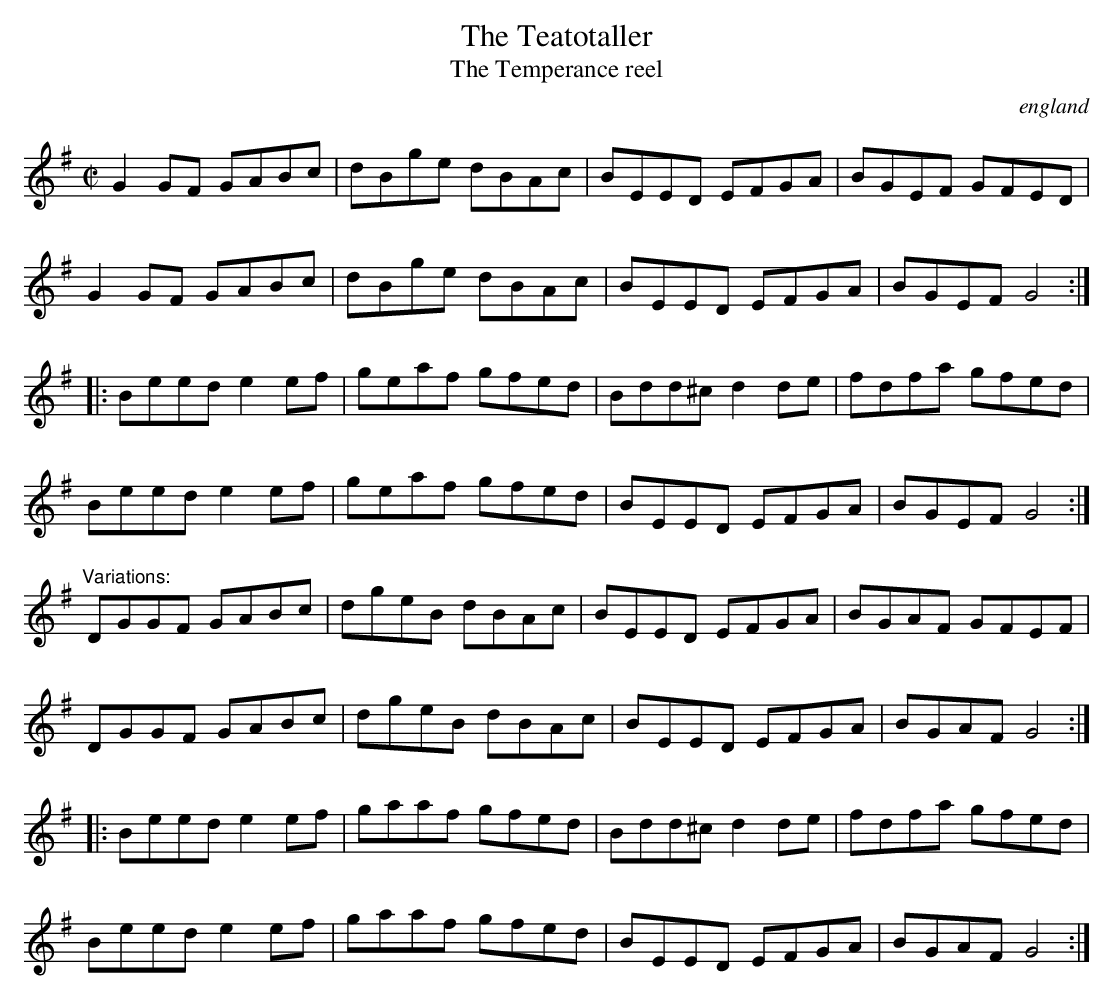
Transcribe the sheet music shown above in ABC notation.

X:1
T:Teatotaller, The
T:Temperance reel, The
O:england
M:C|
K:G
G2GF GABc|dBge dBAc|BEED EFGA|BGEF GFED|
G2GF GABc|dBge dBAc|BEED EFGA|BGEF G4:|
|:Beed e2ef|geaf gfed|Bdd^c d2de|fdfa gfed|
Beed e2ef|geaf gfed|BEED EFGA|BGEF G4:|
"Variations:"
DGGF GABc|dgeB dBAc|BEED EFGA|BGAF GFEF|
DGGF GABc|dgeB dBAc|BEED EFGA|BGAF G4:|
|:Beed e2ef|gaaf gfed|Bdd^c d2de|fdfa gfed|
Beed e2ef|gaaf gfed|BEED EFGA|BGAF G4:|
